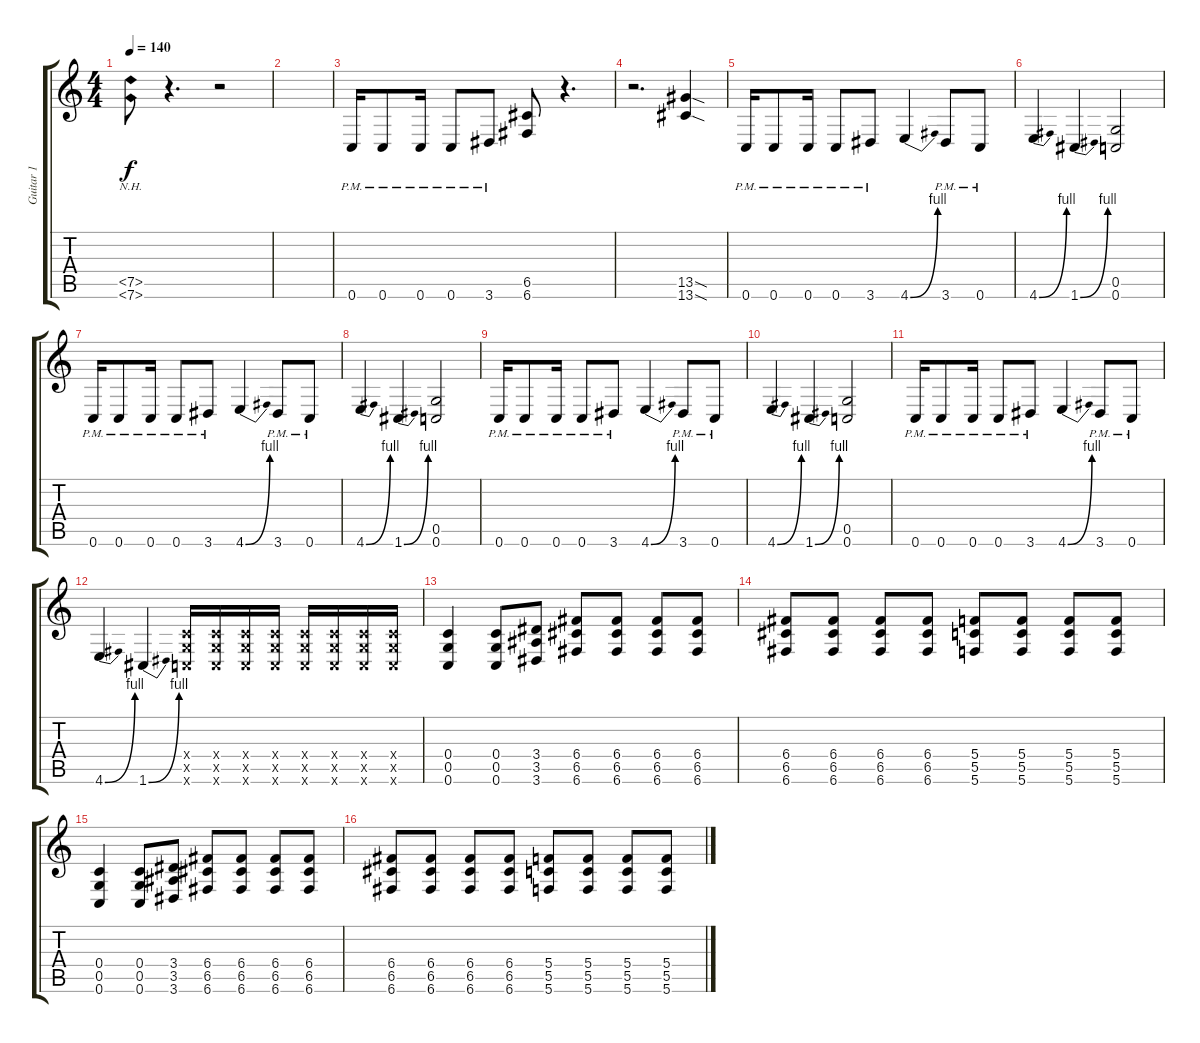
\track ("Guitar 1" "Guitar 1") {instrument distortionguitar}
\staff {score tabs}
\tuning (D4 A3 F3 C3 G2 C2) {hide}
\ts (4 4)
\tempo 140
\clef g2
\ks c
(7.5{nh} 7.6{nh}).8{dy f} r.4{d} r.2 |
|
0.6{pm}.16 0.6{pm}.8 0.6{pm}.16 0.6{pm}.8 3.6{pm}.8 (6.5 6.6).8 r.4{d} |
r.2{d} (13.5{sod} 13.6{sod}).4 |
0.6{pm}.16 0.6{pm}.8 0.6{pm}.16 0.6{pm}.8 3.6{pm}.8 4.6{be (bend 0 0 60 4)}.4 3.6{pm}.8 0.6{pm}.8 |
4.6{be (bend 0 0 60 4)}.4 1.6{be (bend 0 0 60 4)}.4 (0.5 0.6).2 |
0.6{pm}.16 0.6{pm}.8 0.6{pm}.16 0.6{pm}.8 3.6{pm}.8 4.6{be (bend 0 0 60 4)}.4 3.6{pm}.8 0.6{pm}.8 |
4.6{be (bend 0 0 60 4)}.4 1.6{be (bend 0 0 60 4)}.4 (0.5 0.6).2 |
0.6{pm}.16 0.6{pm}.8 0.6{pm}.16 0.6{pm}.8 3.6{pm}.8 4.6{be (bend 0 0 60 4)}.4 3.6{pm}.8 0.6{pm}.8 |
4.6{be (bend 0 0 60 4)}.4 1.6{be (bend 0 0 60 4)}.4 (0.5 0.6).2 |
0.6{pm}.16 0.6{pm}.8 0.6{pm}.16 0.6{pm}.8 3.6{pm}.8 4.6{be (bend 0 0 60 4)}.4 3.6{pm}.8 0.6{pm}.8 |
4.6{be (bend 0 0 60 4)}.4 1.6{be (bend 0 0 60 4)}.4 (0.4{x} 0.5{x} 0.6{x}).16 (0.4{x} 0.5{x} 0.6{x}).16 (0.4{x} 0.5{x} 0.6{x}).16 (0.4{x} 0.5{x} 0.6{x}).16 (0.4{x} 0.5{x} 0.6{x}).16 (0.4{x} 0.5{x} 0.6{x}).16 (0.4{x} 0.5{x} 0.6{x}).16 (0.4{x} 0.5{x} 0.6{x}).16 |
(0.4 0.5 0.6).4 (0.4 0.5 0.6).8 (3.4 3.5 3.6).8 (6.4 6.5 6.6).8 (6.4 6.5 6.6).8 (6.4 6.5 6.6).8 (6.4 6.5 6.6).8 |
(6.4 6.5 6.6).8 (6.4 6.5 6.6).8 (6.4 6.5 6.6).8 (6.4 6.5 6.6).8 (5.4 5.5 5.6).8 (5.4 5.5 5.6).8 (5.4 5.5 5.6).8 (5.4 5.5 5.6).8 |
(0.4 0.5 0.6).4 (0.4 0.5 0.6).8 (3.4 3.5 3.6).8 (6.4 6.5 6.6).8 (6.4 6.5 6.6).8 (6.4 6.5 6.6).8 (6.4 6.5 6.6).8 |
(6.4 6.5 6.6).8 (6.4 6.5 6.6).8 (6.4 6.5 6.6).8 (6.4 6.5 6.6).8 (5.4 5.5 5.6).8 (5.4 5.5 5.6).8 (5.4 5.5 5.6).8 (5.4 5.5 5.6).8
